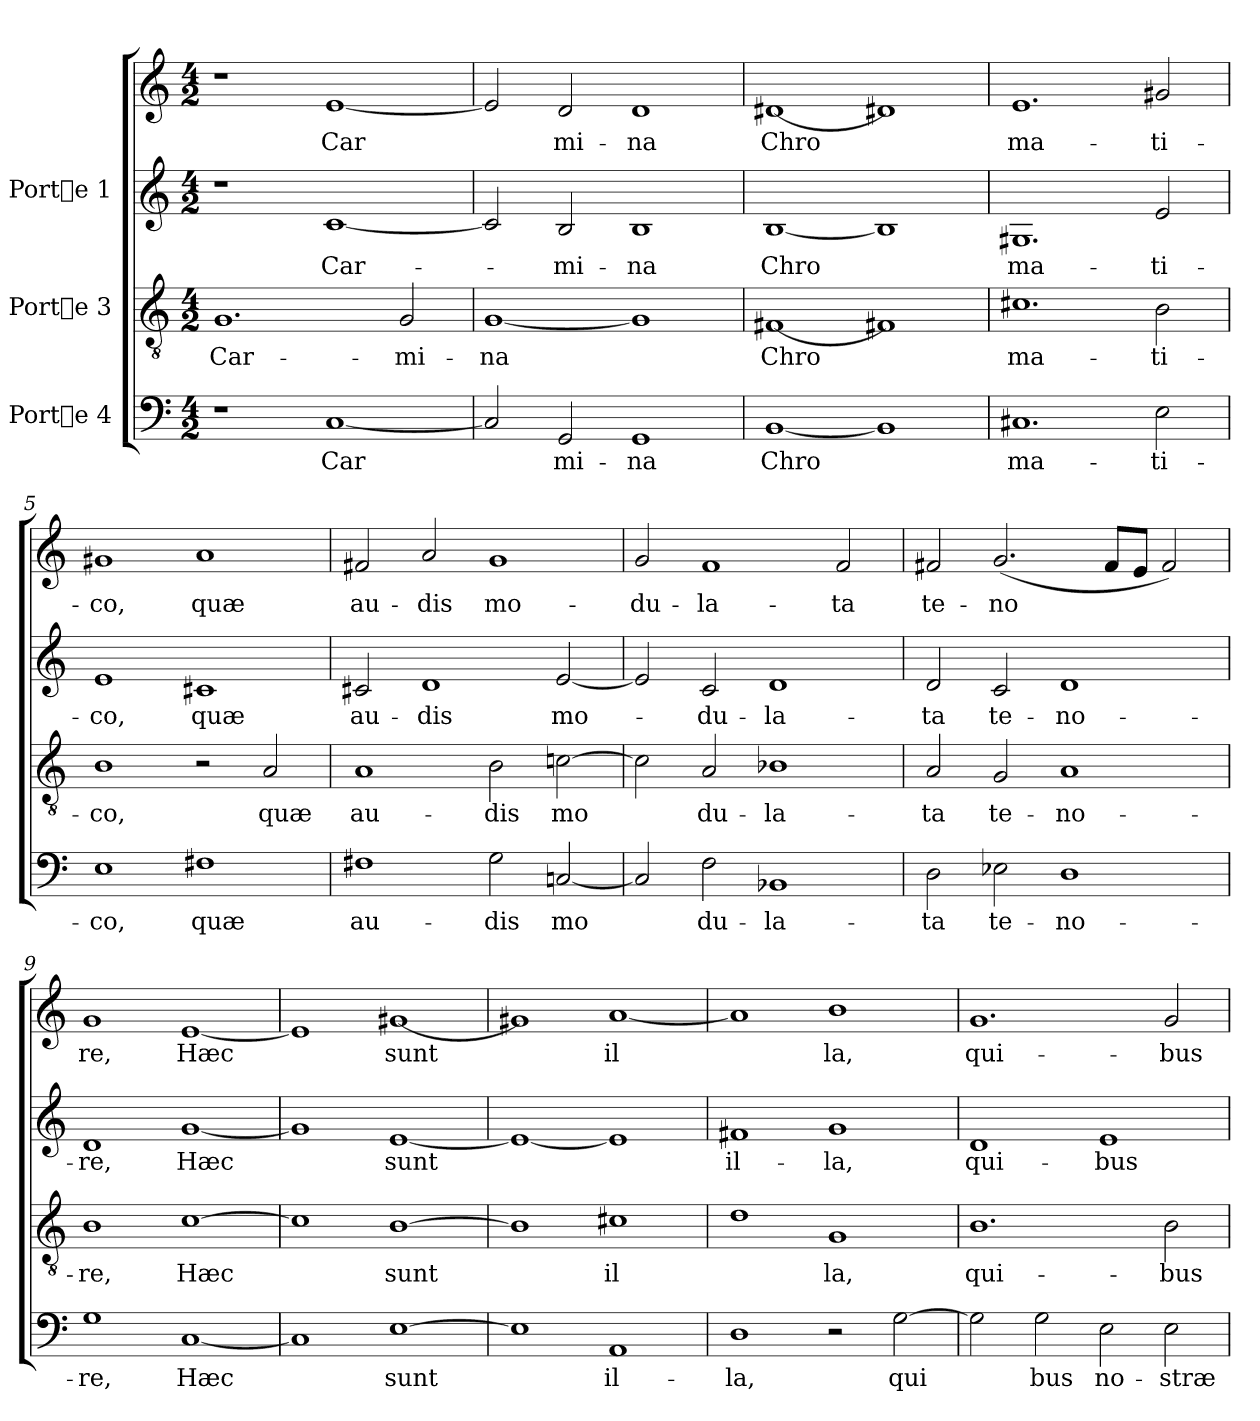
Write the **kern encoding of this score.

**kern	**text	**kern	**text	**kern	**text	**kern	**text
*part3	*part3	*part2	*part2	*part1	*part1	*part1	*part1
*staff4	*staff4	*staff3	*staff3	*staff2	*staff2	*staff1	*staff1
*I"Porte 4	*	*I"Porte 3	*	*I"Porte 1	*	*	*
!!LO:PB:g=z
*stria5	*	*stria5	*	*stria5	*	*stria5	*
*clefF4	*	*clefGv2	*	*clefG2	*	*clefG2	*
*M4/2	*	*M4/2	*	*M4/2	*	*M4/2	*
*MM168	*	*MM168	*	*MM168	*	*MM168	*
=1	=1	=1	=1	=1	=1	=1	=1
!	!	!	!LO:LY:b:cj	!	!	!	!
1r	.	1.G	Car-	1r	.	1r	.
!	!LO:LY:b:cj	!	!	!	!LO:LY:b:cj	!	!LO:LY:b:cj
[<1C	Car-	.	.	[<1c	-Car-	[<1e	Car-
!	!	!	!LO:LY:b:cj	!	!	!	!
.	.	2G/	-mi-	.	.	.	.
=2	=2	=2	=2	=2	=2	=2	=2
!	!LO:LY:b:cj	!	!LO:LY:b:cj	!	!LO:LY:b:cj	!	!LO:LY:b:cj
2C/]	-	[<1G	-na	2c/]	.	2e/]	-
!	!LO:LY:b:cj	!	!	!	!LO:LY:b:cj	!	!LO:LY:b:cj
2GG/	mi-	.	.	2B/	mi-	2d/	mi-
!	!LO:LY:b:cj	!	!LO:LY:b:cj	!	!LO:LY:b:cj	!	!LO:LY:b:cj
1GG	-na	1G]	.	1B	-na	1d	-na
=3	=3	=3	=3	=3	=3	=3	=3
!	!LO:LY:b:cj	!	!LO:LY:b:cj	!	!LO:LY:b:cj	!	!LO:LY:b:cj
[<1BB	Chro-	[<1F#X	Chro-	[<1B	-Chro-	[<1d#X	Chro-
!	!LO:LY:b:cj	!	!LO:LY:b:cj	!	!LO:LY:b:cj	!	!LO:LY:b:cj
1BB]	--	1F#X]	--	1B]	--	1d#X]	--
=4	=4	=4	=4	=4	=4	=4	=4
!	!LO:LY:b:cj	!	!LO:LY:b:cj	!	!LO:LY:b:cj	!	!LO:LY:b:cj
1.C#X	-ma-	1.c#X	-ma-	1.G#X	-ma-	1.e	-ma-
!	!LO:LY:b:cj	!	!LO:LY:b:cj	!	!LO:LY:b:cj	!	!LO:LY:b:cj
2E\	-ti-	2B\	-ti-	2e/	-ti-	2g#X/	-ti-
=5	=5	=5	=5	=5	=5	=5	=5
!	!LO:LY:b:cj	!	!LO:LY:b:cj	!	!LO:LY:b:cj	!	!LO:LY:b:cj
1E	-co,	1B	-co,	1e	co,	1g#X	-co,
!	!LO:LY:b:cj	!	!	!	!LO:LY:b:cj	!	!LO:LY:b:cj
1F#X	quæ	2r	.	1c#X	quæ	1a	quæ
!	!	!	!LO:LY:b:cj	!	!	!	!
.	.	2A/	quæ	.	.	.	.
!!LO:LB:g=z
=6	=6	=6	=6	=6	=6	=6	=6
!	!LO:LY:b:cj	!	!LO:LY:b:cj	!	!LO:LY:b:cj	!	!LO:LY:b:cj
1F#X	au-	1A	au-	2c#X/	-au-	2f#X/	au-
!	!	!	!	!	!LO:LY:b:cj	!	!LO:LY:b:cj
.	.	.	.	1d	-dis	2a/	-dis
!	!LO:LY:b:cj	!	!LO:LY:b:cj	!	!	!	!LO:LY:b:cj
2G\	-dis	2B\	-dis	.	.	1g	mo-
!	!LO:LY:b:cj	!	!LO:LY:b:cj	!	!LO:LY:b:cj	!	!
[<2Cn/	mo-	[>2cn\	mo-	[<2e/	mo-	.	.
=7	=7	=7	=7	=7	=7	=7	=7
!	!LO:LY:b:cj	!	!LO:LY:b:cj	!	!LO:LY:b:cj	!	!LO:LY:b:cj
2C/]	-	2c\]	-	2e/]	.	2g/	-du-
!	!LO:LY:b:cj	!	!LO:LY:b:cj	!	!LO:LY:b:cj	!	!LO:LY:b:cj
2F\	du-	2A/	du-	2c/	du-	1f	-la-
!	!LO:LY:b:cj	!	!LO:LY:b:cj	!	!LO:LY:b:cj	!	!
1BB-X	-la-	1B-X	-la-	1d	-la-	.	.
!	!	!	!	!	!	!	!LO:LY:b:cj
.	.	.	.	.	.	2f/	-ta
=8	=8	=8	=8	=8	=8	=8	=8
!	!LO:LY:b:cj	!	!LO:LY:b:cj	!	!LO:LY:b:cj	!	!LO:LY:b:cj
2D\	-ta	2A/	-ta	2d/	-ta	2f#X/	-te-
!	!LO:LY:b:cj	!	!LO:LY:b:cj	!	!LO:LY:b:cj	!	!LO:LY:b:cj
2E-X\	te-	2G/	te-	2c/	te-	(<2.g/	-no-
!	!LO:LY:b:cj	!	!LO:LY:b:cj	!	!LO:LY:b:cj	!	!
1D	-no-	1A	-no-	1d	-no-	.	.
!	!	!	!	!	!	!	!LO:LY:b:cj
.	.	.	.	.	.	8f#/L	--
!	!	!	!	!	!	!	!LO:LY:b:cj
.	.	.	.	.	.	8e/J	--
!	!	!	!	!	!	!	!LO:LY:b:cj
.	.	.	.	.	.	2f#/)	--
=9	=9	=9	=9	=9	=9	=9	=9
!	!LO:LY:b:cj	!	!LO:LY:b:cj	!	!LO:LY:b:cj	!	!LO:LY:b:cj
1G	-re,	1B	-re,	1d	re,	1g	-re,
!	!LO:LY:b:cj	!	!LO:LY:b:cj	!	!LO:LY:b:cj	!	!LO:LY:b:cj
[<1C	Hæc	[>1c	Hæc	[<1g	Hæc	[<1e	Hæc
=10	=10	=10	=10	=10	=10	=10	=10
!	!LO:LY:b:cj	!	!LO:LY:b:cj	!	!LO:LY:b:cj	!	!LO:LY:b:cj
1C]	.	1c]	.	1g]	.	1e]	.
!	!LO:LY:b:cj	!	!LO:LY:b:cj	!	!LO:LY:b:cj	!	!LO:LY:b:cj
[>1E	sunt	[>1B	sunt	[<1e	sunt	[<1g#X	sunt
!!LO:LB:g=z
=11	=11	=11	=11	=11	=11	=11	=11
!	!LO:LY:b:cj	!	!LO:LY:b:cj	!	!	!	!LO:LY:b:cj
1E]	.	1B]	.	1e_<	.	1g#X]	.
!	!LO:LY:b:cj	!	!LO:LY:b:cj	!	!	!	!LO:LY:b:cj
1AA	il-	1c#X	il-	1e]	.	[<1a	il-
=12	=12	=12	=12	=12	=12	=12	=12
!	!LO:LY:b:cj	!	!LO:LY:b:cj	!	!LO:LY:b:cj	!	!LO:LY:b:cj
1D	-la,	1d	-	1f#X	il-	1a]	-
!	!	!	!LO:LY:b:cj	!	!LO:LY:b:cj	!	!LO:LY:b:cj
2r	.	1G	la,	1g	-la,	1b	la,
!	!LO:LY:b:cj	!	!	!	!	!	!
[>2G\	qui-	.	.	.	.	.	.
=13	=13	=13	=13	=13	=13	=13	=13
!	!LO:LY:b:cj	!	!LO:LY:b:cj	!	!LO:LY:b:cj	!	!LO:LY:b:cj
2G\]	-	1.B	qui-	1d	qui-	1.g	qui-
!	!LO:LY:b:cj	!	!	!	!	!	!
2G\	bus	.	.	.	.	.	.
!	!LO:LY:b:cj	!	!	!	!LO:LY:b:cj	!	!
2E\	no-	.	.	1e	-bus	.	.
!	!LO:LY:b:cj	!	!LO:LY:b:cj	!	!	!	!LO:LY:b:cj
2E\	-stræ	2B\	-bus	.	.	2g/	-bus
=	=	=	=	=	=	=	=
*-	*-	*-	*-	*-	*-	*-	*-
